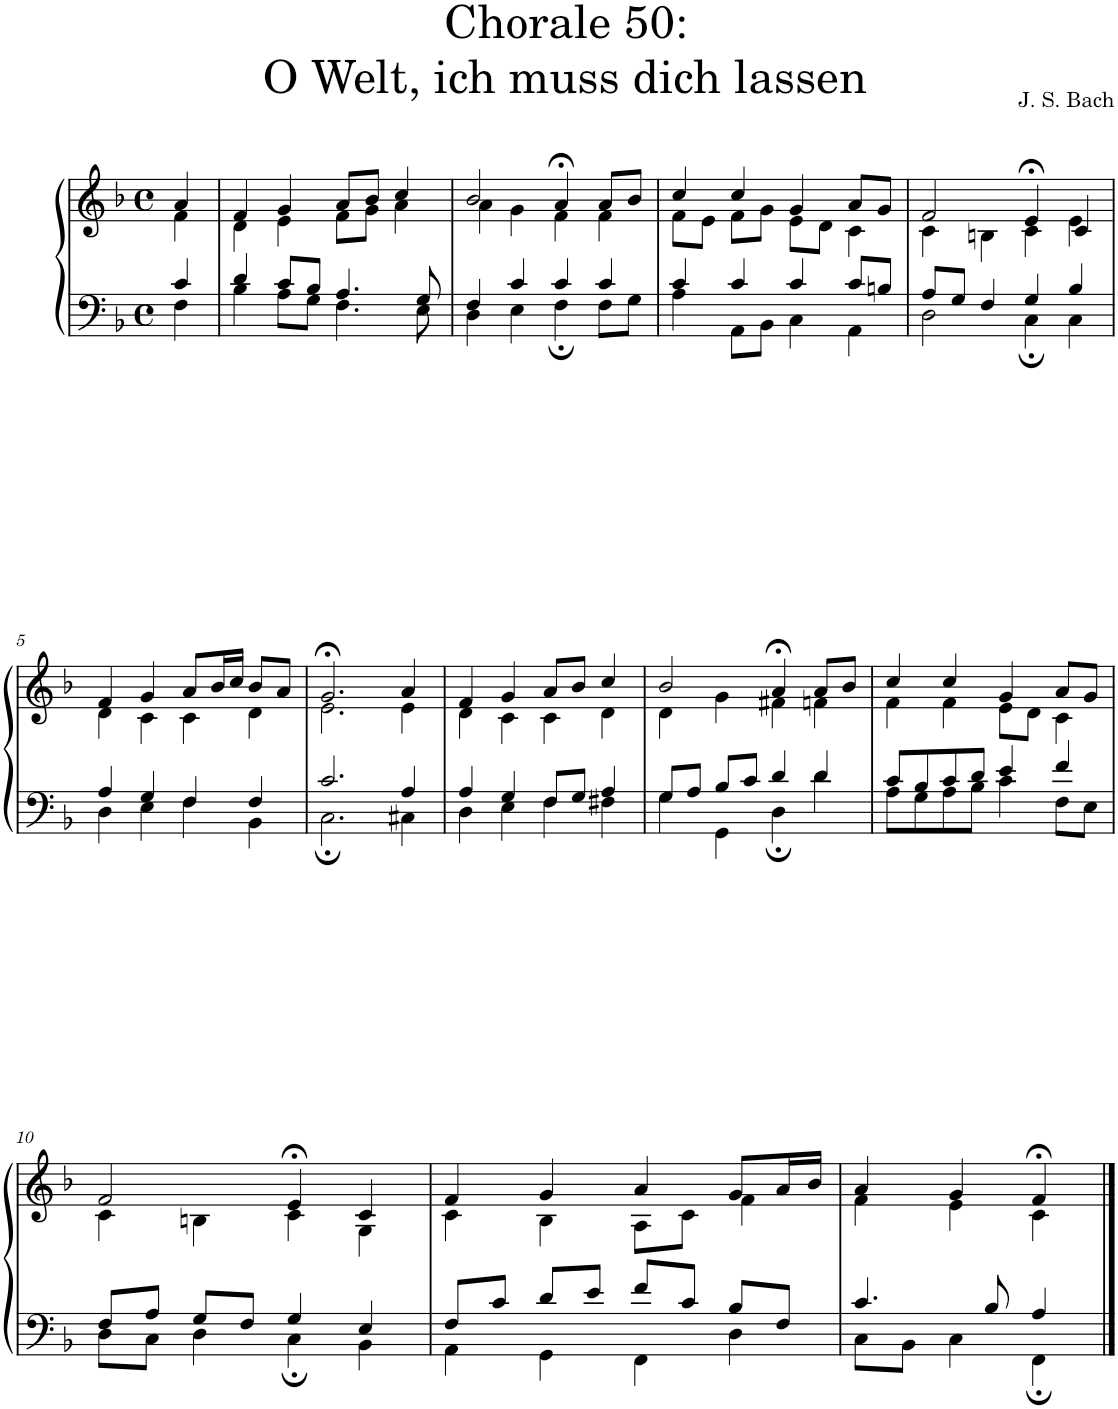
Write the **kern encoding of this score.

**kern	**kern
*part1	*part1
*staff2	*staff1
*I"S,A	*
*clefF4	*clefG2
*k[b-]	*k[b-]
*M4/4	*M4/4
*met(c)	*met(c)
=	=
*^	*^
4c/	4F\	4a/	4f\
=1	=1	=1	=1
4d/	4B-\	4f/	4d\
8c/L	8A\L	4g/	4e\
8B-/J	8G\J	.	.
4.A/	4.F\	8a/L	8f\L
.	.	8b-/J	8g\J
.	.	4cc/	4a\
8G/	8E\	.	.
=2	=2	=2	=2
4F/	4D\	2b-/	4a\
4c/	4E\	.	4g\
4c/	4F;\	4a;</	4f\
4c/	8F\L	8a/L	4f\
.	8G\J	8b-/J	.
=3	=3	=3	=3
4c/	4A\	4cc/	8f\L
.	.	.	8e\J
4c/	8AA\L	4cc/	8f\L
.	8BB-\J	.	8g\J
4c/	4C\	4g/	8e\L
.	.	.	8d\J
8c/L	4AA\	8a/L	4c\
8Bn/J	.	8g/J	.
=4	=4	=4	=4
8A/L	2D\	2f/	4c\
8G/J	.	.	.
4F/	.	.	4Bn\
4G/	4C;\	4e;</	4c\
4B-/	4C\	4c/	4e\
!!LO:LB:g=z	!!
=5	=5	=5	=5
4A/	4D\	4f/	4d\
4G/	4E\	4g/	4c\
4F/	4F\	8a/L	4c\
.	.	16b-/L	.
.	.	16cc/JJ	.
4F/	4BB-\	8b-/L	4d\
.	.	8a/J	.
=6	=6	=6	=6
2.c/	2.C;\	2.g;</	2.e\
4A/	4C#X\	4a/	4e\
=7	=7	=7	=7
4A/	4D\	4f/	4d\
4G/	4E\	4g/	4c\
8F/L	4F\	8a/L	4c\
8G/J	.	8b-/J	.
4A/	4F#X\	4cc/	4d\
=8	=8	=8	=8
8G/L	4G\	2b-/	4d\
8A/J	.	.	.
8B-/L	4GG\	.	4g\
8c/J	.	.	.
4d/	4D;\	4a;</	4f#X\
4d/	4d\	8a/L	4fn\
.	.	8b-/J	.
=9	=9	=9	=9
8c/L	8A\L	4cc/	4f\
8B-/	8G\	.	.
8c/	8A\	4cc/	4f\
8d/J	8B-\J	.	.
4e/	4c\	4g/	8e\L
.	.	.	8d\J
4f/	8F\L	8a/L	4c\
.	8E\J	8g/J	.
!!LO:LB:g=z	!!
=10	=10	=10	=10
8F/L	8D\L	2f/	4c\
8A/J	8C\J	.	.
8G/L	4D\	.	4Bn\
8F/J	.	.	.
4G/	4C;\	4e;</	4c\
4E/	4BB-\	4c/	4G\
=11	=11	=11	=11
8F/L	4AA\	4f/	4c\
8c/J	.	.	.
8d/L	4GG\	4g/	4B-\
8e/J	.	.	.
8f/L	4FF\	4a/	8A\L
8c/J	.	.	8c\J
8B-/L	4D\	8g/L	4f\
8F/J	.	16a/L	.
.	.	16b-/JJ	.
=12	=12	=12	=12
4.c/	8C\L	4a/	4f\
.	8BB-\J	.	.
.	4C\	4g/	4e\
8B-/	.	.	.
4A/	4FF;\	4f;</	4c\
*v	*v	*	*
*	*v	*v
==	==
*-	*-
